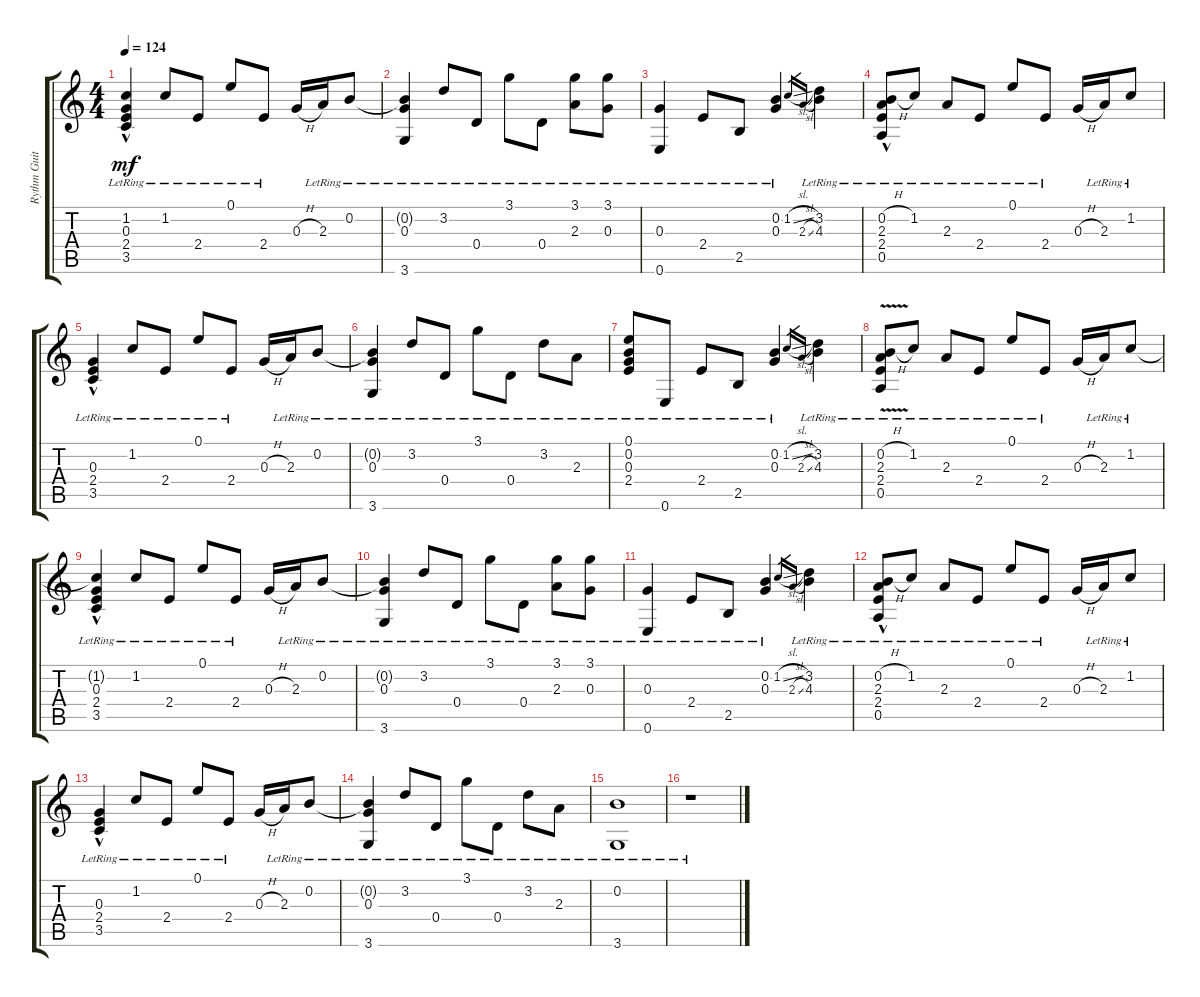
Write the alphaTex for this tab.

\track ("Rythm Guitar ( Acoustic )" "Rythm Guit") {instrument acousticguitarsteel}
\staff {score tabs}
\tuning (E4 B3 G3 D3 A2 E2) {hide}
\ts (4 4)
\tempo 124
\clef g2
\ks c
(1.2{t} 0.3{lr} 2.4{lr} 3.5{hac lr}).4{dy mf} 1.2{lr}.8 2.4{lr}.8 0.1{lr}.8 2.4{lr}.8 0.3{h}.16 2.3{lr}.16 0.2{lr}.8 |
(0.2{t} 0.3{lr} 3.6{lr}).4 3.2{lr}.8 0.4{lr}.8 3.1{lr}.8 0.4{lr}.8 (3.1{lr} 2.3{lr}).8 (3.1{lr} 0.3{lr}).8 |
(0.3{lr} 0.6{lr}).4 2.4{lr}.8 2.5{lr}.8 (0.2{lr} 0.3{lr}).4 1.2{sl}.16{gr} 2.3{sl}.16{gr} (3.2{lr} 4.3{lr}).4 |
(0.2{h} 2.3{lr} 2.4{lr} 0.5{hac lr}).8 1.2{lr}.8 2.3{lr}.8 2.4{lr}.8 0.1{lr}.8 2.4{lr}.8 0.3{h}.16 2.3{lr}.16 1.2{lr}.8 |
(0.3{lr} 2.4{lr} 3.5{hac lr}).4 1.2{lr}.8 2.4{lr}.8 0.1{lr}.8 2.4{lr}.8 0.3{h}.16 2.3{lr}.16 0.2{lr}.8 |
(0.2{t} 0.3{lr} 3.6{lr}).4 3.2{lr}.8 0.4{lr}.8 3.1{lr}.8 0.4{lr}.8 3.2{lr}.8 2.3{lr}.8 |
(0.1{lr} 0.2{lr} 0.3{lr} 2.4{lr}).8 0.6{lr}.8 2.4{lr}.8 2.5{lr}.8 (0.2{lr} 0.3{lr}).4 1.2{sl}.16{gr} 2.3{sl}.16{gr} (3.2{lr} 4.3{lr}).4 |
(0.2{v h} 2.3{v lr} 2.4{v lr} 0.5{v lr}).8 1.2{lr}.8 2.3{lr}.8 2.4{lr}.8 0.1{lr}.8 2.4{lr}.8 0.3{h}.16 2.3{lr}.16 1.2{lr}.8 |
(1.2{t} 0.3{lr} 2.4{lr} 3.5{hac lr}).4 1.2{lr}.8 2.4{lr}.8 0.1{lr}.8 2.4{lr}.8 0.3{h}.16 2.3{lr}.16 0.2{lr}.8 |
(0.2{t} 0.3{lr} 3.6{lr}).4 3.2{lr}.8 0.4{lr}.8 3.1{lr}.8 0.4{lr}.8 (3.1{lr} 2.3{lr}).8 (3.1{lr} 0.3{lr}).8 |
(0.3{lr} 0.6{lr}).4 2.4{lr}.8 2.5{lr}.8 (0.2{lr} 0.3{lr}).4 1.2{sl}.16{gr} 2.3{sl}.16{gr} (3.2{lr} 4.3{lr}).4 |
(0.2{h} 2.3{lr} 2.4{lr} 0.5{hac lr}).8 1.2{lr}.8 2.3{lr}.8 2.4{lr}.8 0.1{lr}.8 2.4{lr}.8 0.3{h}.16 2.3{lr}.16 1.2{lr}.8 |
(0.3{lr} 2.4{lr} 3.5{hac lr}).4 1.2{lr}.8 2.4{lr}.8 0.1{lr}.8 2.4{lr}.8 0.3{h}.16 2.3{lr}.16 0.2{lr}.8 |
(0.2{t} 0.3{lr} 3.6{lr}).4 3.2{lr}.8 0.4{lr}.8 3.1{lr}.8 0.4{lr}.8 3.2{lr}.8 2.3{lr}.8 |
(0.2{lr} 3.6{lr}).1 |
r.1
